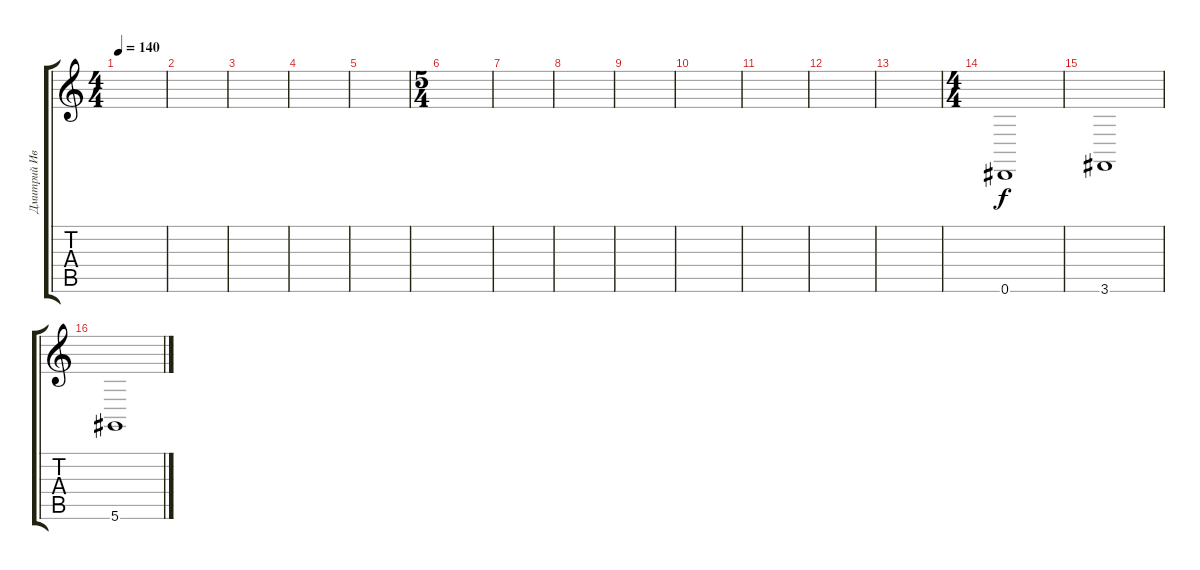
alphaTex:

\track ("Дмитрий Иванов/Андрей Смирнов" "Дмитрий Ив") {instrument pad8sweep}
\staff {score tabs}
\tuning (Eb4 Bb3 Gb3 Db3 Ab2 Eb2) {hide}
\ts (4 4)
\tempo 140
\clef g2
\ks c
|
|
|
|
|
\ts (5 4)
|
|
|
|
|
|
|
|
\ts (4 4)
0.6.1{dy f} |
3.6.1 |
5.6.1
